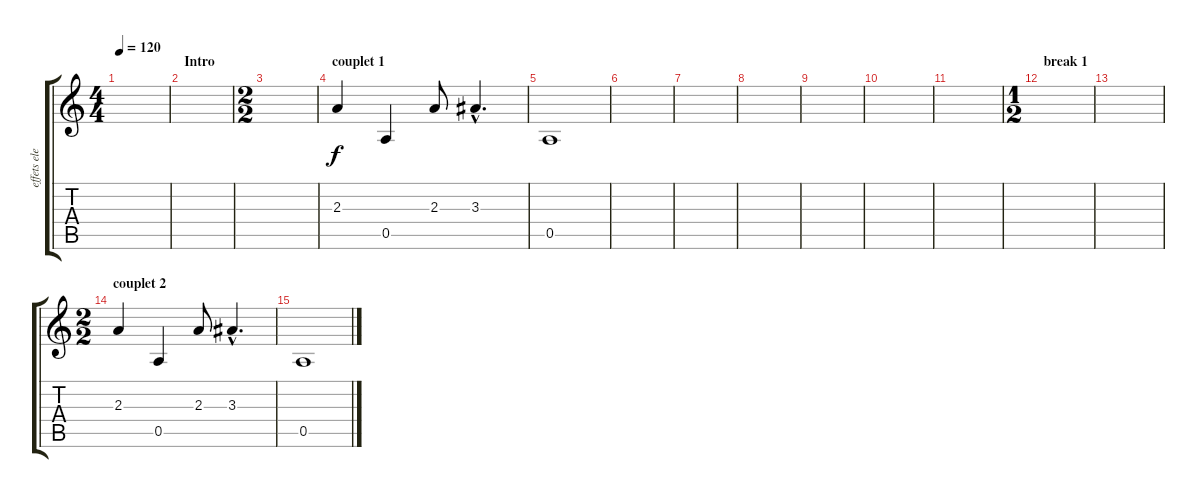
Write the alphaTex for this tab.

\track ("effets electro" "effets ele") {instrument electricguitarmuted}
\staff {score tabs}
\tuning (E4 B3 G3 D3 A2 E2) {hide}
\ts (4 4)
\tempo 120
\clef g2
\ks c
|
\section ("" "Intro")
|
\ts (2 2)
|
\section ("" "couplet 1")
2.3.4 0.5.4 2.3.8 3.3{hac}.4{d} |
0.5.1 |
|
|
|
|
|
|
\ts (1 2)
\section ("" "break 1")
|
|
\ts (2 2)
\section ("" "couplet 2")
2.3.4 0.5.4 2.3.8 3.3{hac}.4{d} |
0.5.1
